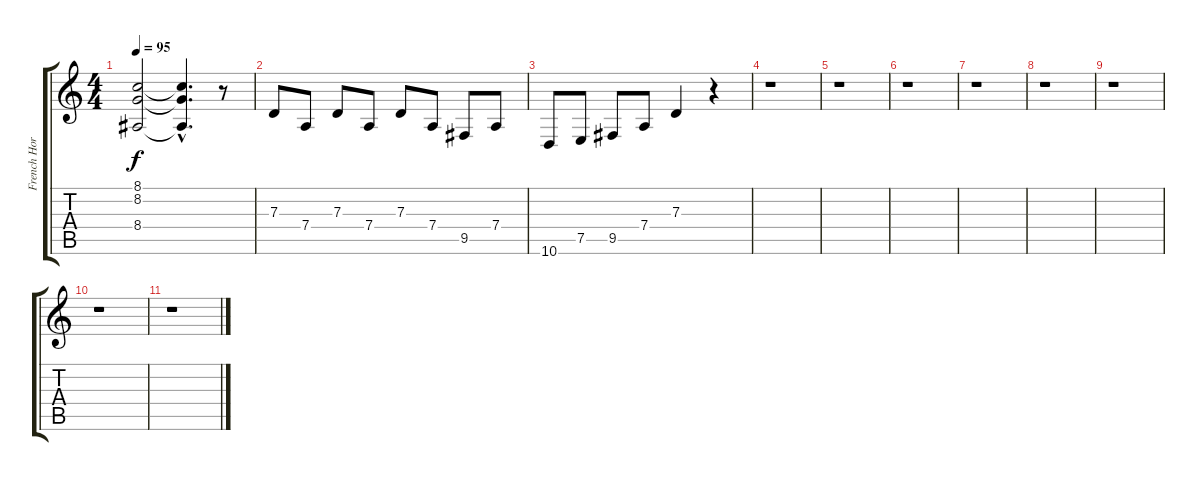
\track ("French Horn 2" "French Hor") {instrument frenchhorn}
\staff {score tabs}
\tuning (E4 B3 G3 D3 A2 E2) {hide}
\ts (4 4)
\tempo 95
\clef g2
\ks c
(8.1 8.2 8.4).2{dy f} (8.1{hac t} 8.2{hac t} 8.4{hac t}).4{d} r.8 |
7.3.8 7.4.8 7.3.8 7.4.8 7.3.8 7.4.8 9.5.8 7.4.8 |
10.6.8 7.5.8 9.5.8 7.4.8 7.3.4 r.4 |
r.1 |
r.1 |
r.1 |
r.1 |
r.1 |
r.1 |
r.1 |
r.1
